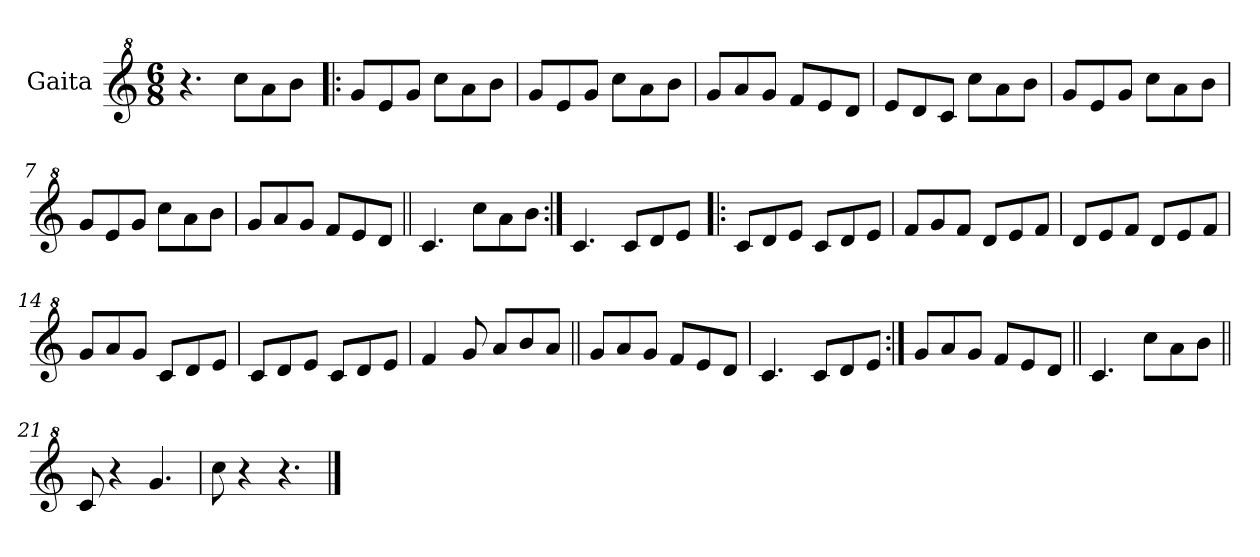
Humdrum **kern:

**kern
*part1
*staff1
*I"Gaita
*clefG^2
*k[]
*M6/8
*MM213
=1
4.r
8ccc\L
8aa\
8bb\J
=2!|:
8gg/L
8ee/
8gg/J
8ccc\L
8aa\
8bb\J
=3
8gg/L
8ee/
8gg/J
8ccc\L
8aa\
8bb\J
=4
8gg/L
8aa/
8gg/J
8ff/L
8ee/
8dd/J
=5
8ee/L
8dd/
8cc/J
8ccc\L
8aa\
8bb\J
=6
8gg/L
8ee/
8gg/J
8ccc\L
8aa\
8bb\J
=7
8gg/L
8ee/
8gg/J
8ccc\L
8aa\
8bb\J
!!LO:LB:g=z
=8
8gg/L
8aa/
8gg/J
8ff/L
8ee/
8dd/J
=9||
4.cc/
8ccc\L
8aa\
8bb\J
=10:|!
4.cc/
8cc/L
8dd/
8ee/J
=11!|:
8cc/L
8dd/
8ee/J
8cc/L
8dd/
8ee/J
=12
8ff/L
8gg/
8ff/J
8dd/L
8ee/
8ff/J
=13
8dd/L
8ee/
8ff/J
8dd/L
8ee/
8ff/J
=14
8gg/L
8aa/
8gg/J
8cc/L
8dd/
8ee/J
!!LO:LB:g=z
=15
8cc/L
8dd/
8ee/J
8cc/L
8dd/
8ee/J
=16
4ff/
8gg/
8aa/L
8bb/
8aa/J
=17||
8gg/L
8aa/
8gg/J
8ff/L
8ee/
8dd/J
=18
4.cc/
8cc/L
8dd/
8ee/J
=19:|!
8gg/L
8aa/
8gg/J
8ff/L
8ee/
8dd/J
=20||
4.cc/
8ccc\L
8aa\
8bb\J
=21||
8cc/
4r
4.gg/
=22
8ccc\
4r
4.r
==
*-
